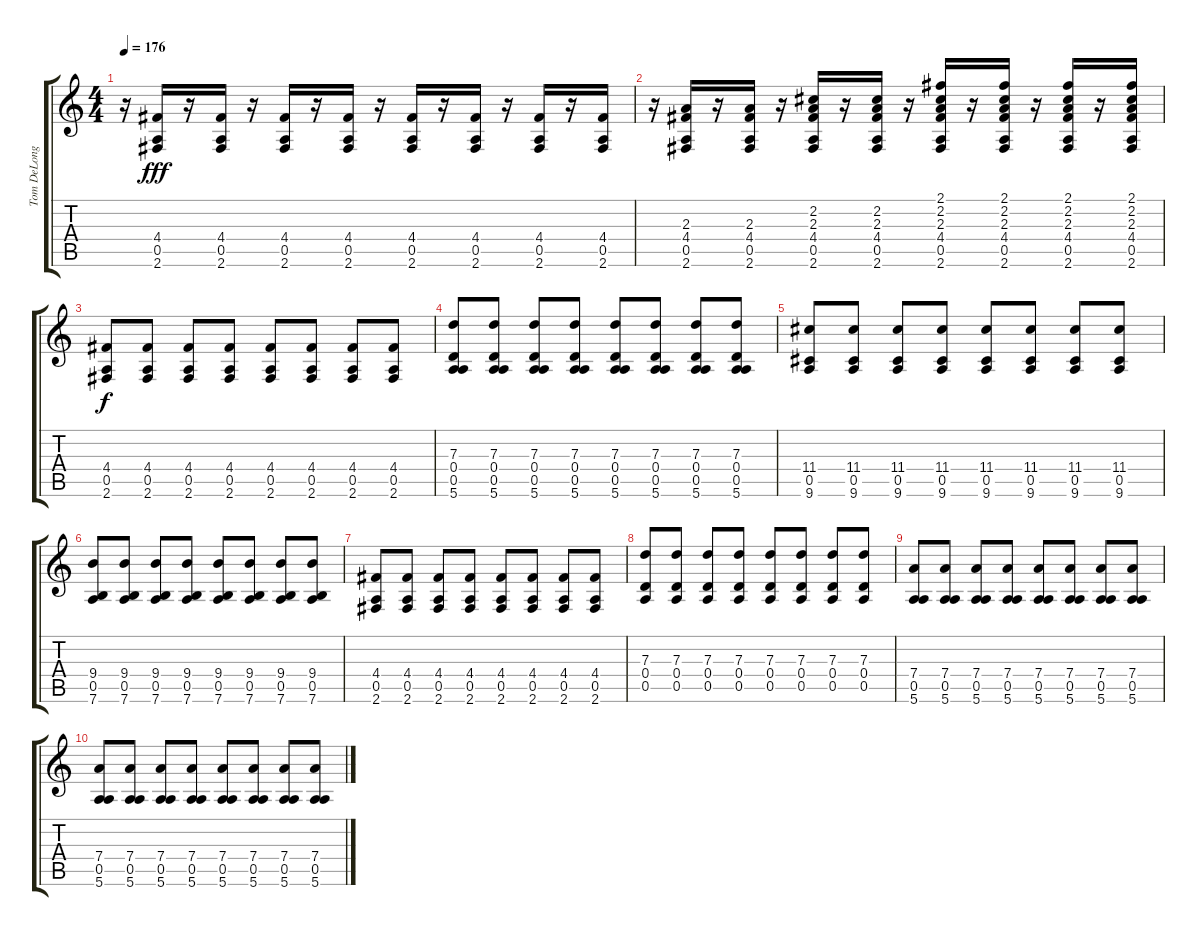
\track ("Tom DeLonge - Guitar 2" "Tom DeLong") {instrument overdrivenguitar}
\staff {score tabs}
\tuning (E4 B3 G3 D3 A2 E2) {hide}
\ts (4 4)
\tempo 176
\clef g2
\ks c
r.16{dy fff volume 16 instrument overdrivenguitar} (4.4 0.5 2.6).16 r.16 (4.4 0.5 2.6).16 r.16 (4.4 0.5 2.6).16 r.16 (4.4 0.5 2.6).16 r.16 (4.4 0.5 2.6).16 r.16 (4.4 0.5 2.6).16 r.16 (4.4 0.5 2.6).16 r.16 (4.4 0.5 2.6).16 |
r.16 (2.3 4.4 0.5 2.6).16 r.16 (2.3 4.4 0.5 2.6).16 r.16 (2.2 2.3 4.4 0.5 2.6).16 r.16 (2.2 2.3 4.4 0.5 2.6).16 r.16 (2.1 2.2 2.3 4.4 0.5 2.6).16 r.16 (2.1 2.2 2.3 4.4 0.5 2.6).16 r.16 (2.1 2.2 2.3 4.4 0.5 2.6).16 r.16 (2.1 2.2 2.3 4.4 0.5 2.6).16 |
(4.4 0.5 2.6).8{dy f volume 10} (4.4 0.5 2.6).8 (4.4 0.5 2.6).8 (4.4 0.5 2.6).8 (4.4 0.5 2.6).8 (4.4 0.5 2.6).8 (4.4 0.5 2.6).8 (4.4 0.5 2.6).8 |
(7.3 0.4 0.5 5.6).8 (7.3 0.4 0.5 5.6).8 (7.3 0.4 0.5 5.6).8 (7.3 0.4 0.5 5.6).8 (7.3 0.4 0.5 5.6).8 (7.3 0.4 0.5 5.6).8 (7.3 0.4 0.5 5.6).8 (7.3 0.4 0.5 5.6).8 |
(11.4 0.5 9.6).8 (11.4 0.5 9.6).8 (11.4 0.5 9.6).8 (11.4 0.5 9.6).8 (11.4 0.5 9.6).8 (11.4 0.5 9.6).8 (11.4 0.5 9.6).8 (11.4 0.5 9.6).8 |
(9.4 0.5 7.6).8 (9.4 0.5 7.6).8 (9.4 0.5 7.6).8 (9.4 0.5 7.6).8 (9.4 0.5 7.6).8 (9.4 0.5 7.6).8 (9.4 0.5 7.6).8 (9.4 0.5 7.6).8 |
(4.4 0.5 2.6).8 (4.4 0.5 2.6).8 (4.4 0.5 2.6).8 (4.4 0.5 2.6).8 (4.4 0.5 2.6).8 (4.4 0.5 2.6).8 (4.4 0.5 2.6).8 (4.4 0.5 2.6).8 |
(7.3 0.4 0.5).8 (7.3 0.4 0.5).8 (7.3 0.4 0.5).8 (7.3 0.4 0.5).8 (7.3 0.4 0.5).8 (7.3 0.4 0.5).8 (7.3 0.4 0.5).8 (7.3 0.4 0.5).8 |
(7.4 0.5 5.6).8 (7.4 0.5 5.6).8 (7.4 0.5 5.6).8 (7.4 0.5 5.6).8 (7.4 0.5 5.6).8 (7.4 0.5 5.6).8 (7.4 0.5 5.6).8 (7.4 0.5 5.6).8 |
(7.4 0.5 5.6).8 (7.4 0.5 5.6).8 (7.4 0.5 5.6).8 (7.4 0.5 5.6).8 (7.4 0.5 5.6).8 (7.4 0.5 5.6).8 (7.4 0.5 5.6).8 (7.4 0.5 5.6).8
